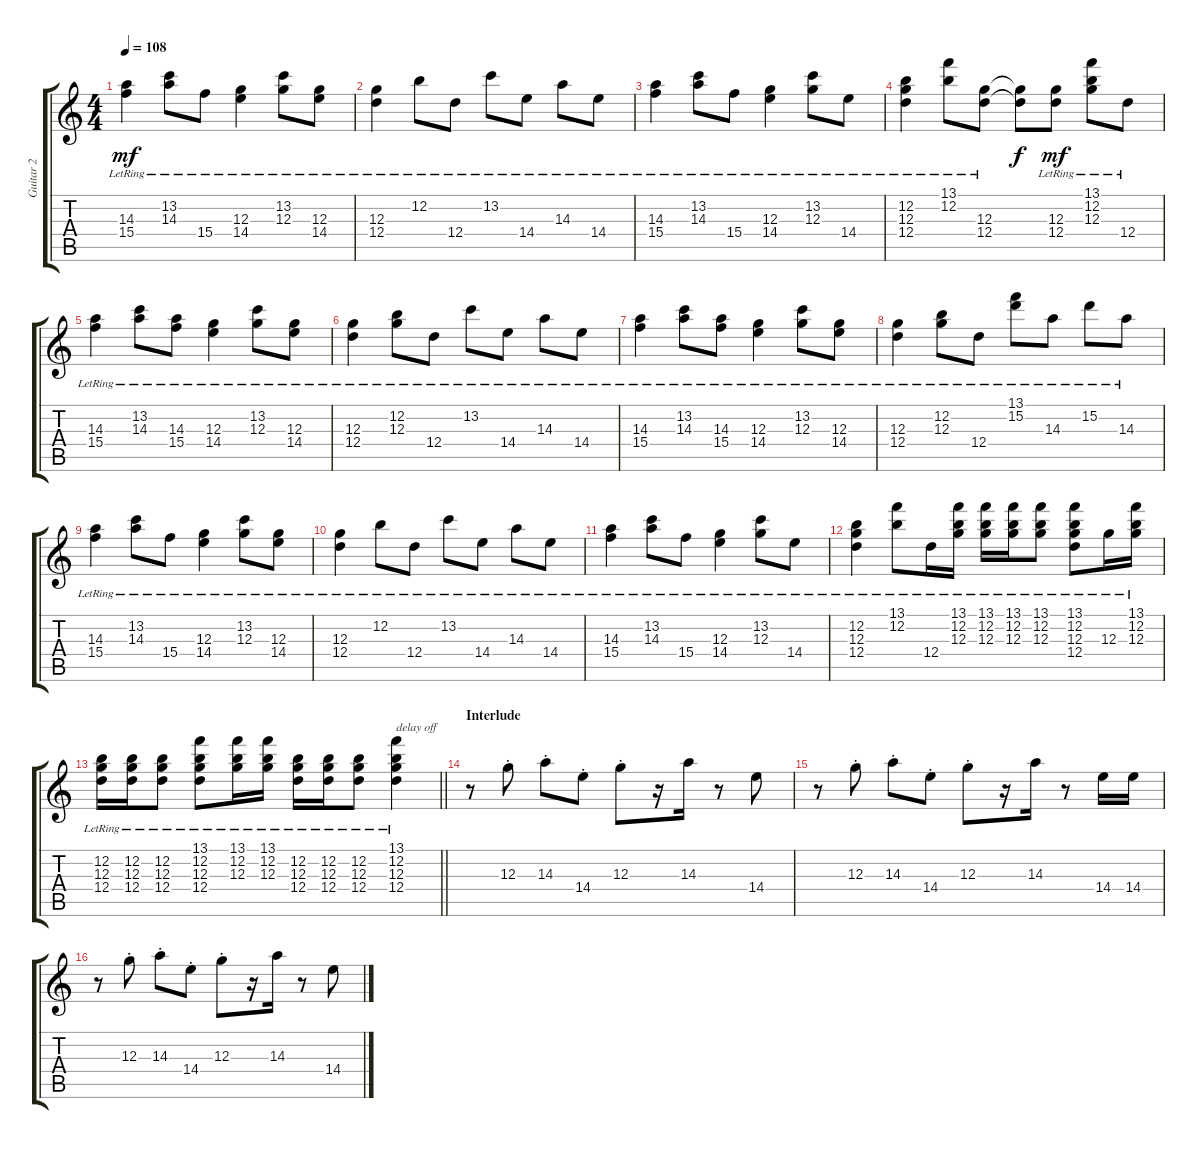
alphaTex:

\track ("Guitar 2" "Guitar 2") {instrument electricguitarclean}
\staff {score tabs}
\tuning (E4 B3 G3 D3 A2 E2) {hide}
\ts (4 4)
\tempo 108
\clef g2
\ks c
(14.3{lr} 15.4{lr}).4{dy mf} (13.2{lr} 14.3{lr}).8 15.4{lr}.8 (12.3{lr} 14.4{lr}).4 (13.2{lr} 12.3{lr}).8 (12.3{lr} 14.4{lr}).8 |
(12.3{lr} 12.4{lr}).4 12.2{lr}.8 12.4{lr}.8 13.2{lr}.8 14.4{lr}.8 14.3{lr}.8 14.4{lr}.8 |
(14.3{lr} 15.4{lr}).4 (13.2{lr} 14.3{lr}).8 15.4{lr}.8 (12.3{lr} 14.4{lr}).4 (13.2{lr} 12.3{lr}).8 14.4{lr}.8 |
(12.2{lr} 12.3{lr} 12.4{lr}).4 (13.1{lr} 12.2{lr}).8 (12.3{lr} 12.4{lr}).8 (12.3{t} 12.4{t}).8{dy f} (12.3{lr} 12.4{lr}).8{dy mf} (13.1{lr} 12.2{lr} 12.3{lr}).8 12.4{lr}.8 |
(14.3{lr} 15.4{lr}).4 (13.2{lr} 14.3{lr}).8 (14.3{lr} 15.4{lr}).8 (12.3{lr} 14.4{lr}).4 (13.2{lr} 12.3{lr}).8 (12.3{lr} 14.4{lr}).8 |
(12.3{lr} 12.4{lr}).4 (12.2{lr} 12.3{lr}).8 12.4{lr}.8 13.2{lr}.8 14.4{lr}.8 14.3{lr}.8 14.4{lr}.8 |
(14.3{lr} 15.4{lr}).4 (13.2{lr} 14.3{lr}).8 (14.3{lr} 15.4{lr}).8 (12.3{lr} 14.4{lr}).4 (13.2{lr} 12.3{lr}).8 (12.3{lr} 14.4{lr}).8 |
(12.3{lr} 12.4{lr}).4 (12.2{lr} 12.3{lr}).8 12.4{lr}.8 (13.1{lr} 15.2{lr}).8 14.3{lr}.8 15.2{lr}.8 14.3{lr}.8 |
(14.3{lr} 15.4{lr}).4 (13.2{lr} 14.3{lr}).8 15.4{lr}.8 (12.3{lr} 14.4{lr}).4 (13.2{lr} 12.3{lr}).8 (12.3{lr} 14.4{lr}).8 |
(12.3{lr} 12.4{lr}).4 12.2{lr}.8 12.4{lr}.8 13.2{lr}.8 14.4{lr}.8 14.3{lr}.8 14.4{lr}.8 |
(14.3{lr} 15.4{lr}).4 (13.2{lr} 14.3{lr}).8 15.4{lr}.8 (12.3{lr} 14.4{lr}).4 (13.2{lr} 12.3{lr}).8 14.4{lr}.8 |
(12.2{lr} 12.3{lr} 12.4{lr}).4 (13.1{lr} 12.2{lr}).8 12.4{lr}.16 (13.1{lr} 12.2{lr} 12.3{lr}).16 (13.1{lr} 12.2{lr} 12.3{lr}).16 (13.1{lr} 12.2{lr} 12.3{lr}).16 (13.1{lr} 12.2{lr} 12.3{lr}).8 (13.1{lr} 12.2{lr} 12.3{lr} 12.4{lr}).8 12.3{lr}.16 (13.1{lr} 12.2{lr} 12.3{lr}).16 |
\barLineRight lightlight
(12.2{lr} 12.3{lr} 12.4{lr}).16 (12.2{lr} 12.3{lr} 12.4{lr}).16 (12.2{lr} 12.3{lr} 12.4{lr}).8 (13.1{lr} 12.2{lr} 12.3{lr} 12.4{lr}).8 (13.1{lr} 12.2{lr} 12.3{lr}).16 (13.1{lr} 12.2{lr} 12.3{lr}).16 (12.2{lr} 12.3{lr} 12.4{lr}).16 (12.2{lr} 12.3{lr} 12.4{lr}).16 (12.2{lr} 12.3{lr} 12.4{lr}).8 (13.1{lr} 12.2{lr} 12.3{lr} 12.4{lr}).4{txt "delay off"} |
\section ("" "Interlude")
r.8 12.3{st}.8 14.3{st}.8 14.4{st}.8 12.3{st}.8 r.16 14.3.16 r.8 14.4.8 |
r.8 12.3{st}.8 14.3{st}.8 14.4{st}.8 12.3{st}.8 r.16 14.3.16 r.8 14.4.16 14.4.16 |
r.8 12.3{st}.8 14.3{st}.8 14.4{st}.8 12.3{st}.8 r.16 14.3.16 r.8 14.4.8
